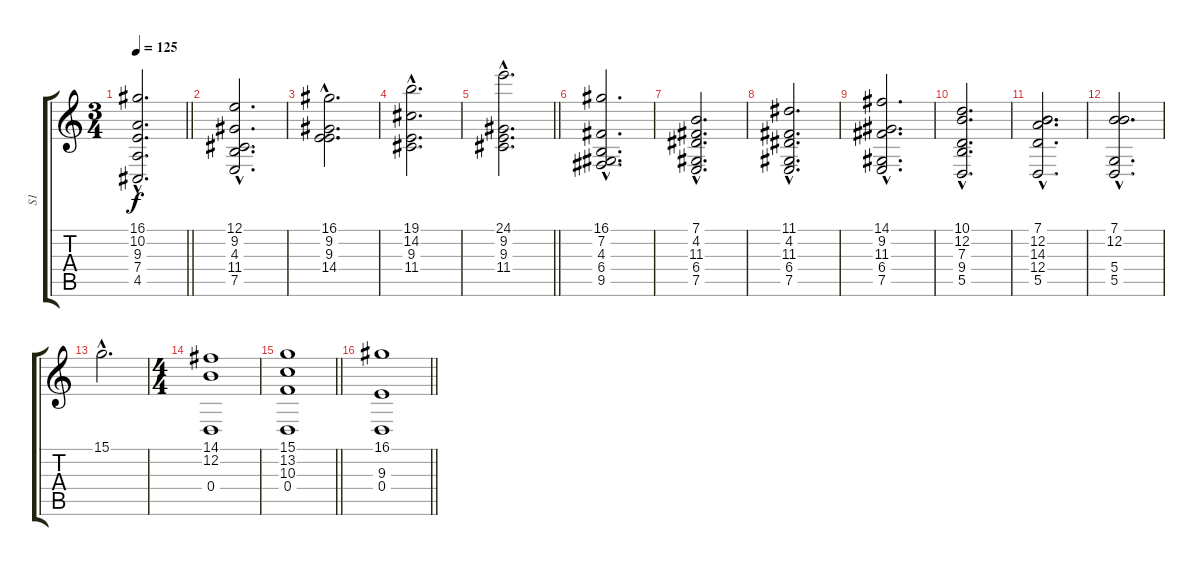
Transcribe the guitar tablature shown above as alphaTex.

\track ("S1" "S1") {instrument lead2sawtooth}
\staff {score tabs}
\tuning (E4 B3 G3 D3 A2 D2) {hide}
\ts (3 4)
\tempo 125
\clef g2
\barLineRight lightlight
\ks c
(16.1{hac} 10.2{hac} 9.3{hac} 7.4{hac} 4.5{hac}).2{d dy f} |
\section ("" "")
(12.1{hac} 9.2{hac} 4.3{hac} 11.4{hac} 7.5{hac}).2{d} |
(16.1{hac} 9.2{hac} 9.3{hac} 14.4{hac}).2{d} |
(19.1{hac} 14.2{hac} 9.3{hac} 11.4{hac}).2{d} |
\barLineRight lightlight
(24.1{hac} 9.2{hac} 9.3{hac} 11.4{hac}).2{d} |
\section ("" "")
(16.1{hac} 7.2{hac} 4.3{hac} 6.4{hac} 9.5{hac}).2{d} |
(7.1{hac} 4.2{hac} 11.3{hac} 6.4{hac} 7.5{hac}).2{d} |
(11.1{hac} 4.2{hac} 11.3{hac} 6.4{hac} 7.5{hac}).2{d} |
(14.1{hac} 9.2{hac} 11.3{hac} 6.4{hac} 7.5{hac}).2{d} |
(10.1{hac} 12.2{hac} 7.3{hac} 9.4{hac} 5.5{hac}).2{d} |
(7.1{hac} 12.2{hac} 14.3{hac} 12.4{hac} 5.5{hac}).2{d} |
(7.1{hac} 12.2{hac} 5.4{hac} 5.5{hac}).2{d} |
15.1{hac}.2{d} |
\ts (4 4)
(14.1 12.2 0.4).1 |
\barLineRight lightlight
(15.1 13.2 10.3 0.4).1 |
\barLineRight lightlight
(16.1 9.3 0.4).1
